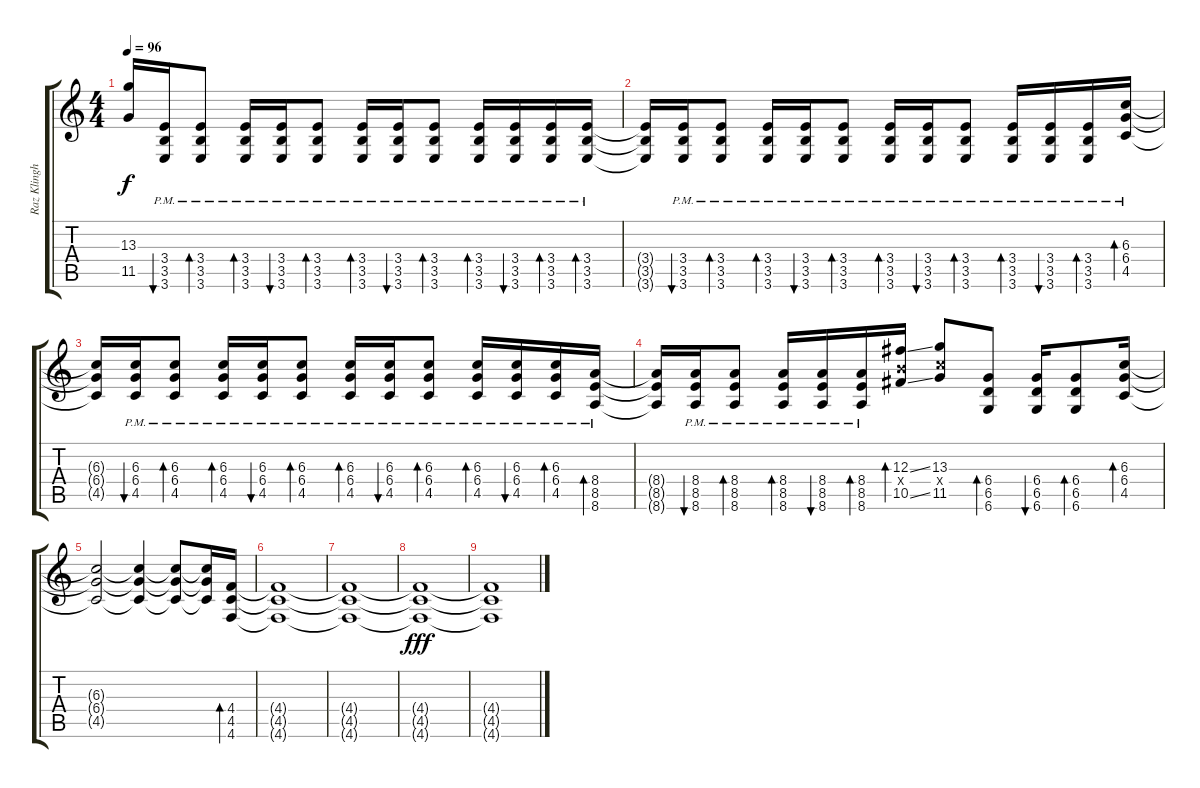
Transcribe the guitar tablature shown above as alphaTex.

\track ("Raz Klinghoffer" "Raz Klingh") {instrument distortionguitar}
\staff {score tabs}
\tuning (Eb4 Bb3 Gb3 Db3 Ab2 Db2) {hide}
\ts (4 4)
\tempo 96
\clef g2
\ks c
(13.3{t} 11.5{t}).16{dy f} (3.4{pm} 3.5 3.6).16{bu 120} (3.4{pm} 3.5 3.6).8{bd 120} (3.4{pm} 3.5 3.6).16{bd 120} (3.4{pm} 3.5 3.6).16{bu 120} (3.4{pm} 3.5 3.6).8{bd 120} (3.4{pm} 3.5 3.6).16{bd 120} (3.4{pm} 3.5 3.6).16{bu 120} (3.4{pm} 3.5 3.6).8{bd 120} (3.4{pm} 3.5 3.6).16{bd 120} (3.4{pm} 3.5 3.6).16{bu 120} (3.4{pm} 3.5{pm} 3.6).16{bd 120} (3.4{pm} 3.5 3.6).16{bd 120} |
(3.4{t} 3.5{t} 3.6{t}).16 (3.4{pm} 3.5 3.6).16{bu 120} (3.4{pm} 3.5 3.6).8{bd 120} (3.4{pm} 3.5 3.6).16{bd 120} (3.4{pm} 3.5 3.6).16{bu 120} (3.4{pm} 3.5 3.6).8{bd 120} (3.4{pm} 3.5 3.6).16{bd 120} (3.4{pm} 3.5 3.6).16{bu 120} (3.4{pm} 3.5 3.6).8{bd 120} (3.4{pm} 3.5 3.6).16{bd 120} (3.4{pm} 3.5 3.6).16{bu 120} (3.4{pm} 3.5{pm} 3.6).16{bd 120} (6.3{pm} 6.4 4.5).16{bd 120} |
(6.3{t} 6.4{t} 4.5{t}).16 (6.3{pm} 6.4 4.5).16{bu 120} (6.3{pm} 6.4 4.5).8{bd 120} (6.3{pm} 6.4 4.5).16{bd 120} (6.3{pm} 6.4 4.5).16{bu 120} (6.3{pm} 6.4 4.5).8{bd 120} (6.3{pm} 6.4 4.5).16{bd 120} (6.3{pm} 6.4 4.5).16{bu 120} (6.3{pm} 6.4 4.5).8{bd 120} (6.3{pm} 6.4 4.5).16{bd 120} (6.3{pm} 6.4 4.5).16{bu 120} (6.3{pm} 6.4{pm} 4.5).16{bd 120} (8.4{pm} 8.5 8.6).16{bd 120} |
(8.4{t} 8.5{t} 8.6{t}).16 (8.4{pm} 8.5 8.6).16{bu 120} (8.4{pm} 8.5 8.6).8{bd 120} (8.4{pm} 8.5 8.6).16{bd 120} (8.4{pm} 8.5 8.6).16{bu 120} (8.4{pm} 8.5{pm} 8.6).16{bd 120} (12.3{ss} 10.4{x} 10.5{ss}).16{bd 120} (13.3 11.4{x} 11.5).8 (6.4 6.5 6.6).8{bd 120} (6.4 6.5 6.6).16{bu 120} (6.4 6.5 6.6).8{bd 120} (6.3 6.4 4.5).16{bd 120} |
(6.3{t} 6.4{t} 4.5{t}).2 (6.3{t} 6.4{t} 4.5{t}).4 (6.3{t} 6.4{t} 4.5{t}).8 (6.3{t} 6.4{t} 4.5{t}).16 (4.4 4.5 4.6).16{bd 120} |
(4.4{t} 4.5{t} 4.6{t}).1 |
(4.4{t} 4.5{t} 4.6{t}).1 |
(4.4{t} 4.5{t} 4.6{t}).1{dy fff} |
(4.4{t} 4.5{t} 4.6{t}).1
